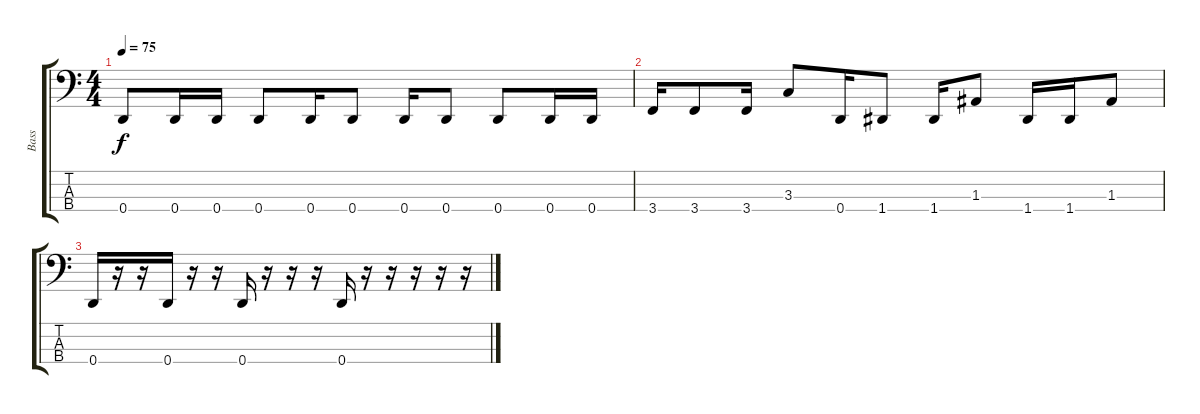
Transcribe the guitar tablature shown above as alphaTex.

\track ("Bass" "Bass") {instrument electricbasspick}
\staff {score tabs}
\tuning (G2 D2 A1 D1) {hide}
\ts (4 4)
\tempo 75
\clef f4
\ks c
0.4.8{dy f} 0.4.16 0.4.16 0.4.8 0.4.16 0.4.8 0.4.16 0.4.8 0.4.8 0.4.16 0.4.16 |
3.4.16 3.4.8 3.4.16 3.3.8 0.4.16 1.4.8 1.4.16 1.3.8 1.4.16 1.4.16 1.3.8 |
0.4.16 r.16 r.16 0.4.16 r.16 r.16 0.4.16 r.16 r.16 r.16 0.4.16 r.16 r.16 r.16 r.16 r.16
